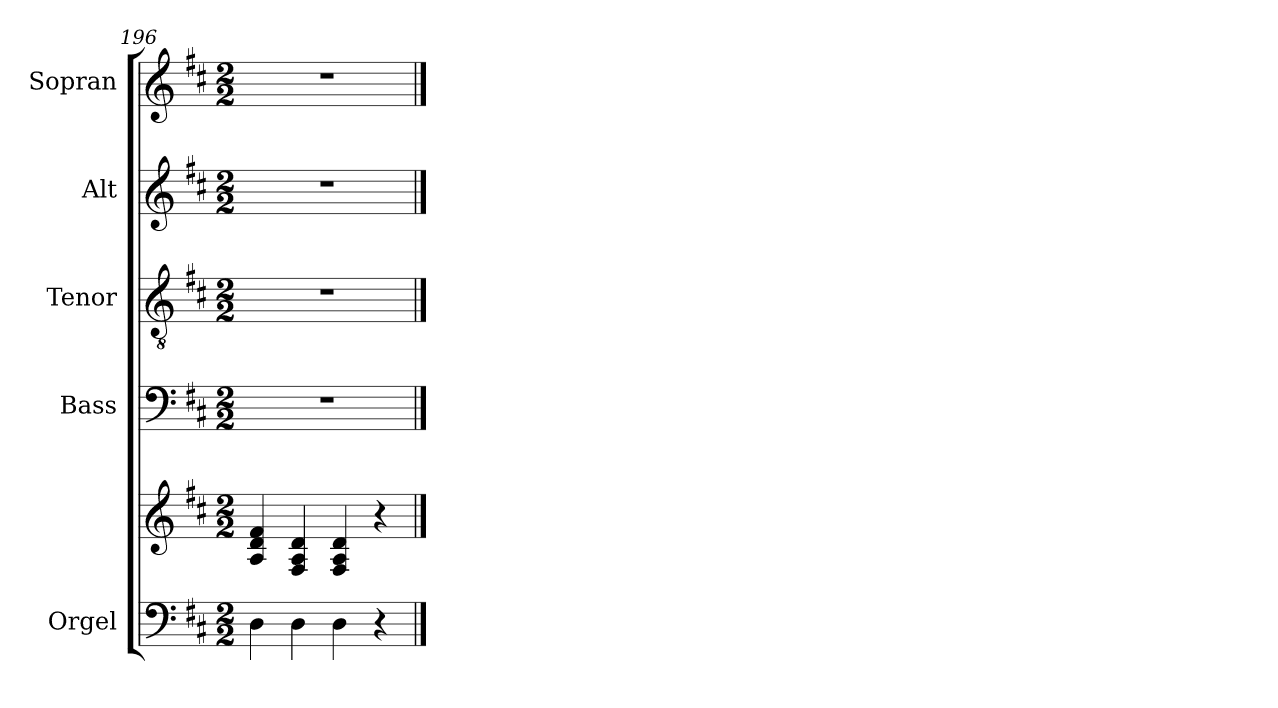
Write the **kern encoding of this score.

**kern	**kern	**kern	**kern	**kern	**kern
*part5	*part5	*part4	*part3	*part2	*part1
*staff6	*staff5	*staff4	*staff3	*staff2	*staff1
*I"Orgel	*	*I"Bass	*I"Tenor	*I"Alt	*I"Sopran
*I'Org.	*	*I'B	*I'T	*I'A	*I'S
*clefF4	*clefG2	*clefF4	*clefGv2	*clefG2	*clefG2
*k[f#c#]	*k[f#c#]	*k[f#c#]	*k[f#c#]	*k[f#c#]	*k[f#c#]
*D:	*D:	*D:	*D:	*D:	*D:
*M2/2	*M2/2	*M2/2	*M2/2	*M2/2	*M2/2
=196	=196	=196	=196	=196	=196
4D\	4A/ 4d/ 4f#/	1r	1r	1r	1r
4D\	4F#/ 4A/ 4d/	.	.	.	.
4D\	4F#/ 4A/ 4d/	.	.	.	.
4r	4r	.	.	.	.
==	==	==	==	==	==
*-	*-	*-	*-	*-	*-
